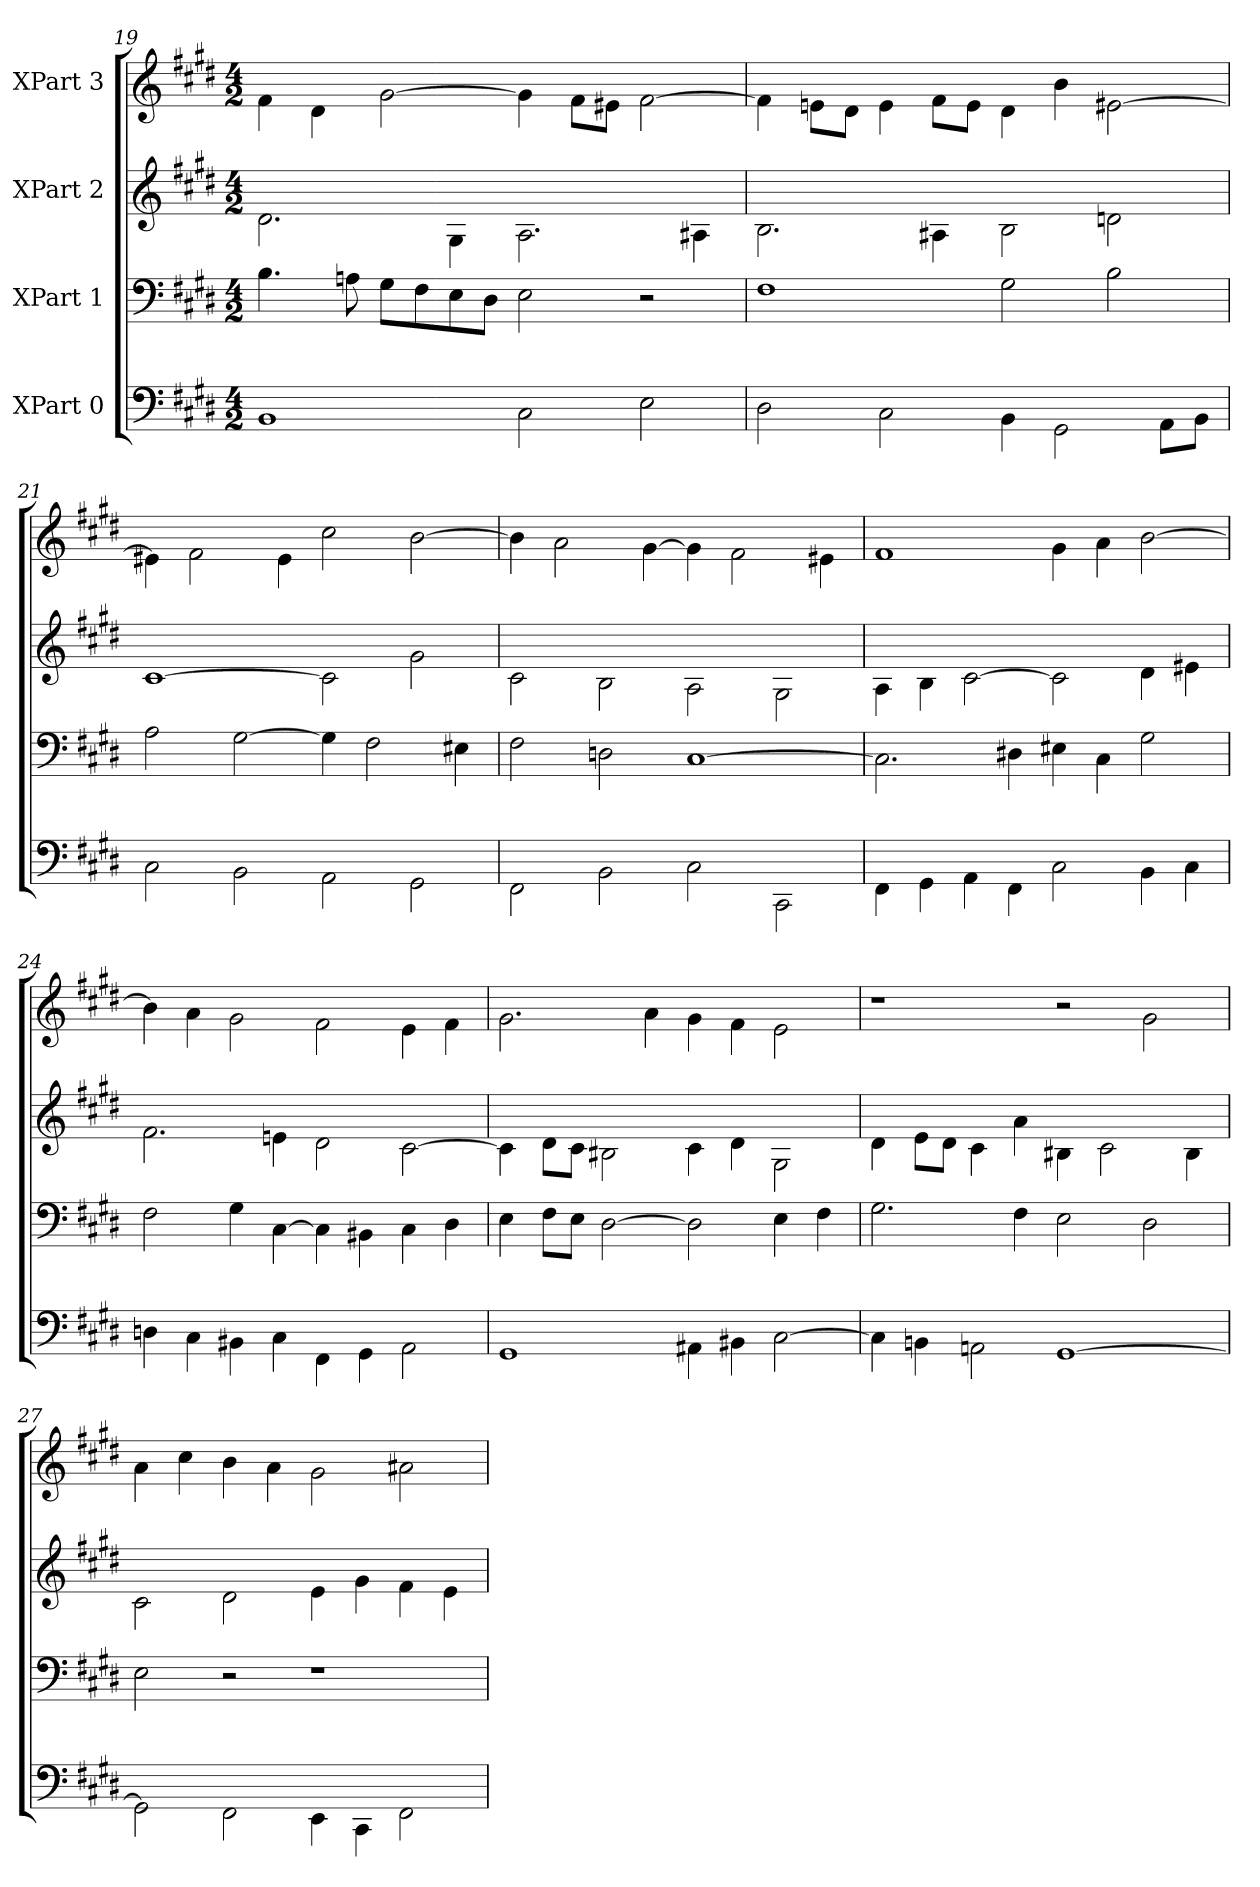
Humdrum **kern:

**kern	**kern	**kern	**kern
*part4	*part3	*part2	*part1
*staff4	*staff3	*staff2	*staff1
*I"XPart 0	*I"XPart 1	*I"XPart 2	*I"XPart 3
*clefF4	*clefF4	*clefG2	*clefG2
*k[f#c#g#d#]	*k[f#c#g#d#]	*k[f#c#g#d#]	*k[f#c#g#d#]
*M4/2	*M4/2	*M4/2	*M4/2
=19	=19	=19	=19
1BB\	4.B\	2.d#\	4f#\
.	.	.	4d#\
.	8An\	.	.
.	8G#\L	.	[2g#\
.	8F#\	.	.
.	8E\	4G#\	.
.	8D#\J	.	.
2C#\	2E\	2.A\	4g#\]
.	.	.	8f#\L
.	.	.	8e#X\J
2E\	2r	.	[2f#\
.	.	4A#X\	.
=20	=20	=20	=20
2D#\	1F#\	2.B\	4f#\]
.	.	.	8en\L
.	.	.	8d#\J
2C#\	.	.	4e\
.	.	4A#X\	8f#\L
.	.	.	8e\J
4BB\	2G#\	2B\	4d#\
2GG#\	.	.	4b\
.	2B\	2dn\	[2e#X\
8AA\L	.	.	.
8BB\J	.	.	.
=21	=21	=21	=21
2C#\	2A\	[1c#\	4e#X\]
.	.	.	2f#\
2BB\	[2G#\	.	.
.	.	.	4e#\
2AA\	4G#\]	2c#\]	2cc#\
.	2F#\	.	.
2GG#\	.	2g#\	[2b\
.	4E#X\	.	.
=22	=22	=22	=22
2FF#\	2F#\	2c#\	4b\]
.	.	.	2a\
2BB\	2Dn\	2B\	.
.	.	.	[4g#\
2C#\	[1C#\	2A\	4g#\]
.	.	.	2f#\
2CC#\	.	2G#\	.
.	.	.	4e#X\
=23	=23	=23	=23
4FF#\	2.C#\]	4A\	1f#\
4GG#\	.	4B\	.
4AA\	.	[2c#\	.
4FF#\	4D#X\	.	.
2C#\	4E#X\	2c#\]	4g#\
.	4C#\	.	4a\
4BB\	2G#\	4d#\	[2b\
4C#\	.	4e#X\	.
=24	=24	=24	=24
4Dn\	2F#\	2.f#\	4b\]
4C#\	.	.	4a\
4BB#X\	4G#\	.	2g#\
4C#\	[4C#\	4en\	.
4FF#\	4C#\]	2d#\	2f#\
4GG#\	4BB#X\	.	.
2AA\	4C#\	[2c#\	4e\
.	4D#\	.	4f#\
=25	=25	=25	=25
1GG#\	4E\	4c#\]	2.g#\
.	8F#\L	8d#\L	.
.	8E\J	8c#\J	.
.	[2D#\	2B#X\	.
.	.	.	4a\
4AA#X\	2D#\]	4c#\	4g#\
4BB#X\	.	4d#\	4f#\
[2C#\	4E\	2G#\	2e\
.	4F#\	.	.
=26	=26	=26	=26
4C#\]	2.G#\	4d#\	1r
4BBn\	.	8e\L	.
.	.	8d#\J	.
2AAn\	.	4c#\	.
.	4F#\	4a\	.
[1GG#\	2E\	4B#X\	2r
.	.	2c#\	.
.	2D#\	.	2g#\
.	.	4B#\	.
=27	=27	=27	=27
2GG#\]	2E\	2c#\	4a\
.	.	.	4cc#\
2FF#\	2r	2d#\	4b\
.	.	.	4a\
4EE\	1r	4e\	2g#\
4CC#\	.	4g#\	.
2FF#\	.	4f#\	2a#X\
.	.	4e\	.
=	=	=	=
*-	*-	*-	*-
